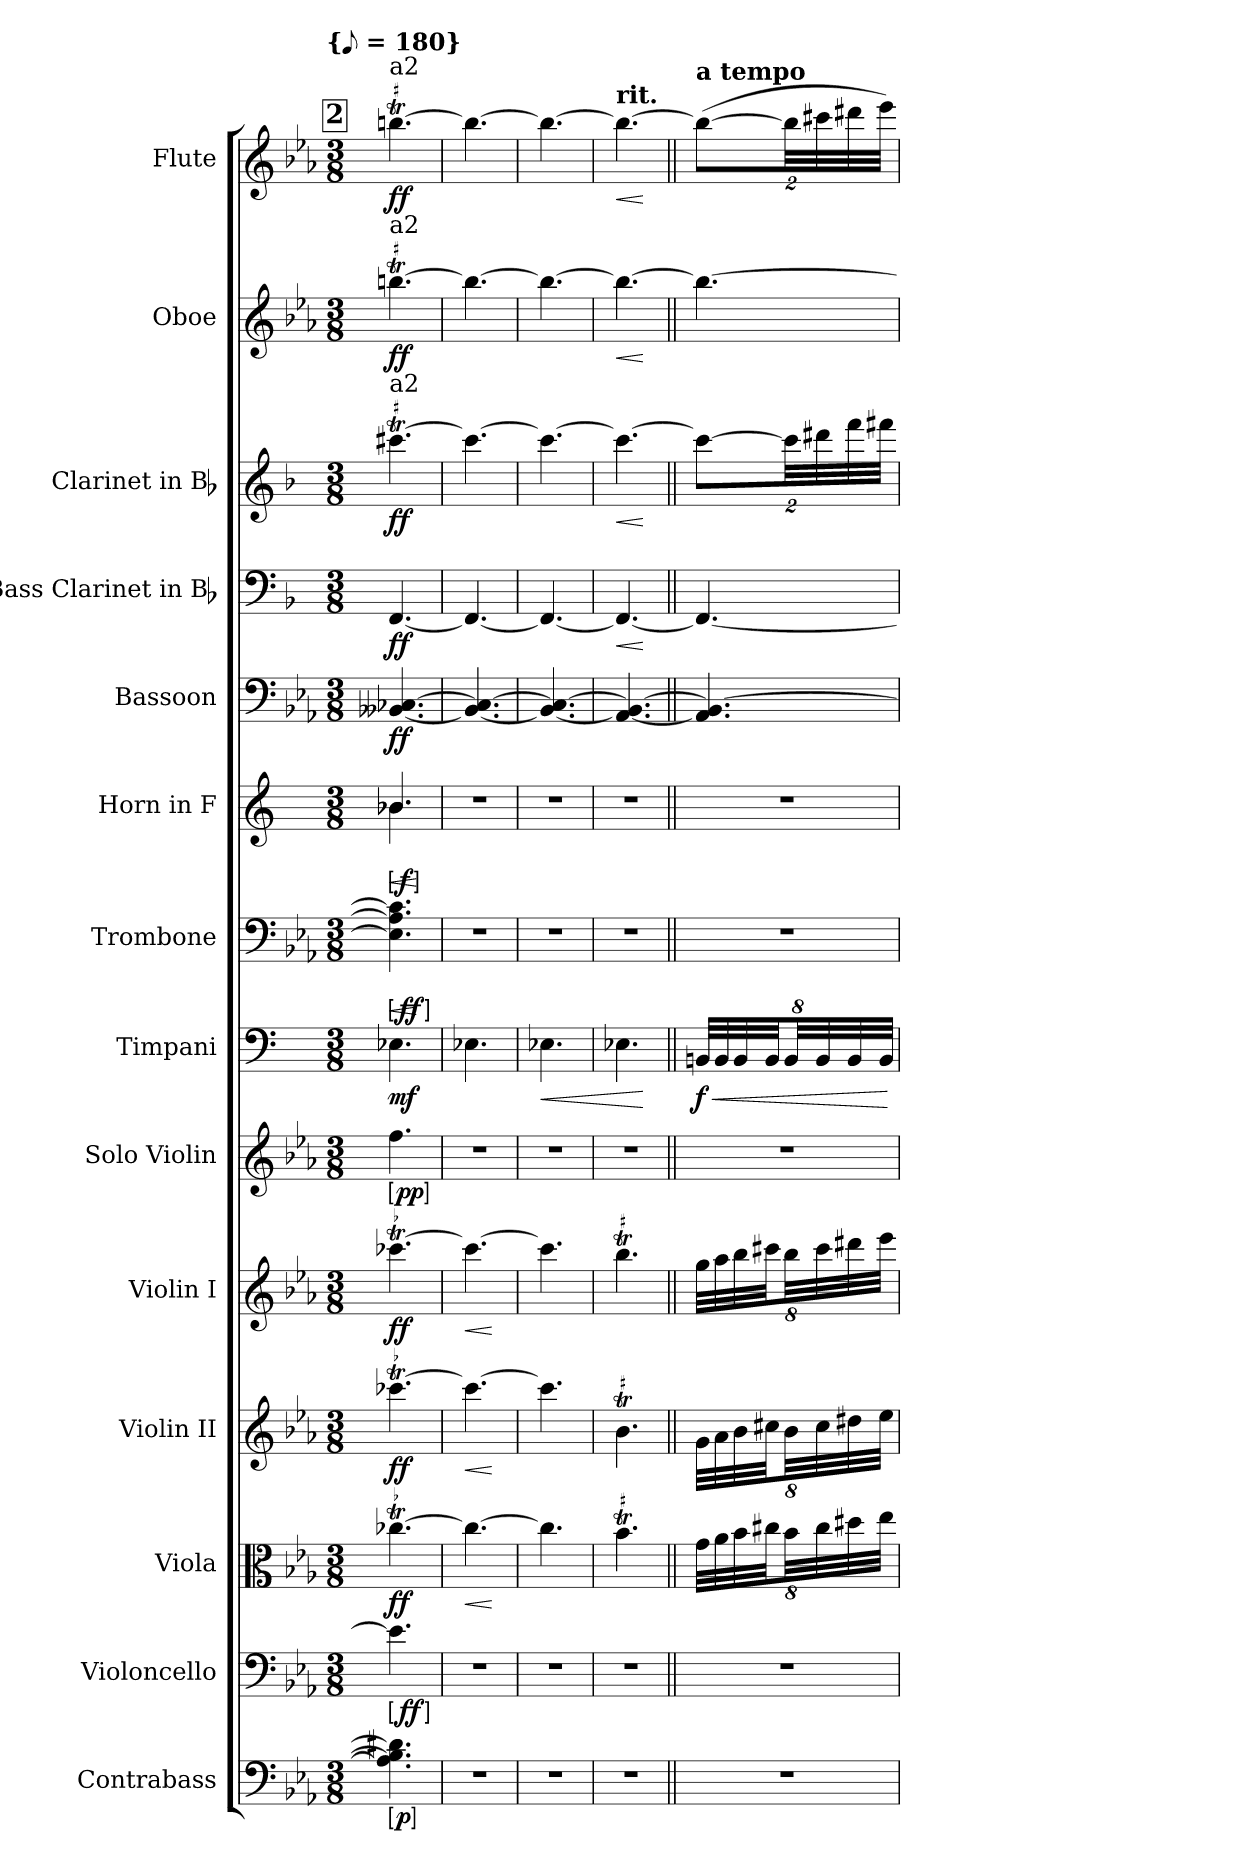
**kern	**dynam	**kern	**dynam	**kern	**dynam	**kern	**dynam	**kern	**dynam	**kern	**dynam	**kern	**dynam	**kern	**dynam	**kern	**dynam	**kern	**dynam	**kern	**dynam	**kern	**dynam	**kern	**dynam	**kern	**dynam
*part14	*part14	*part13	*part13	*part12	*part12	*part11	*part11	*part10	*part10	*part9	*part9	*part8	*part8	*part7	*part7	*part6	*part6	*part5	*part5	*part4	*part4	*part3	*part3	*part2	*part2	*part1	*part1
*staff14	*staff14	*staff13	*staff13	*staff12	*staff12	*staff11	*staff11	*staff10	*staff10	*staff9	*staff9	*staff8	*staff8	*staff7	*staff7	*staff6	*staff6	*staff5	*staff5	*staff4	*staff4	*staff3	*staff3	*staff2	*staff2	*staff1	*staff1
*I"Contrabass	*	*I"Violoncello	*	*I"Viola	*	*I"Violin II	*	*I"Violin I	*	*I"Solo Violin	*	*I"Timpani	*	*I"Trombone	*	*I"Horn in F	*	*I"Bassoon	*	*I"Bass Clarinet in Bb	*	*I"Clarinet in Bb	*	*I"Oboe	*	*I"Flute	*
*I'cb	*	*I'vc	*	*I'vla	*	*I'vn	*	*I'vn	*	*I'vn	*	*I'timp	*	*I'tn	*	*	*	*I'bn	*	*I'b-cl	*	*I'cl	*	*I'ob	*	*I'fl	*
*clefF4	*	*clefF4	*	*clefC3	*	*clefG2	*	*clefG2	*	*clefG2	*	*clefF4	*	*clefF4	*	*clefG2	*	*clefF4	*	*clefF4	*	*clefG2	*	*clefG2	*	*clefG2	*
*ITrd7c12	*	*	*	*	*	*	*	*	*	*	*	*	*	*	*	*ITrd4c7	*	*	*	*ITrd1c2	*	*ITrd1c2	*	*	*	*	*
*k[b-e-a-]	*	*k[b-e-a-]	*	*k[b-e-a-]	*	*k[b-e-a-]	*	*k[b-e-a-]	*	*k[b-e-a-]	*	*k[]	*	*k[b-e-a-]	*	*k[b-]	*	*k[b-e-a-]	*	*k[b-e-a-]	*	*k[b-e-a-]	*	*k[b-e-a-]	*	*k[b-e-a-]	*
*E-:	*	*E-:	*	*E-:	*	*E-:	*	*E-:	*	*E-:	*	*C:	*	*E-:	*	*F:	*	*E-:	*	*E-:	*	*E-:	*	*E-:	*	*E-:	*
!!LO:TX:omd:t={[8th] = 180}
*M3/8	*	*M3/8	*	*M3/8	*	*M3/8	*	*M3/8	*	*M3/8	*	*M3/8	*	*M3/8	*	*M3/8	*	*M3/8	*	*M3/8	*	*M3/8	*	*M3/8	*	*M3/8	*
*MM90	*	*MM90	*	*MM90	*	*MM90	*	*MM90	*	*MM90	*	*MM90	*	*MM90	*	*MM90	*	*MM90	*	*MM90	*	*MM90	*	*MM90	*	*MM90	*
!!LO:REH:place=s1:t=2
=63	=63	=63	=63	=63	=63	=63	=63	=63	=63	=63	=63	=63	=63	=63	=63	=63	=63	=63	=63	=63	=63	=63	=63	=63	=63	=63	=63
!	!	!	!	!	!	!	!	!	!	!	!	!	!	!	!	!	!	!	!	!	!	!	!	!	!	!LO:TX:a:t=a2	!
!	!	!	!	!	!	!	!	!	!	!	!	!	!	!	!	!	!	!	!	!	!	!	!	!LO:TX:a:t=a2	!	!	!
!	!	!	!	!	!	!	!	!	!	!	!	!	!	!	!	!	!	!	!	!	!	!LO:TX:a:t=a2	!	!	!	!	!
!	!LO:DY:ed=brack	!	!LO:DY:ed=brack	!LO:TR:acc=-	!	!LO:TR:acc=-	!	!LO:TR:acc=-	!	!	!LO:DY:ed=brack	!	!	!	!LO:HP:b	!	!LO:HP:b	!	!	!	!	!LO:TR:acc=#	!	!LO:TR:acc=#	!	!LO:TR:acc=#	!
*	*	*	*	*	*	*	*	*	*	*	*	*	*	*	*	*^	*	*	*	*	*	*	*	*	*	*	*
!	!	!	!	!	!	!	!	!	!	!	!	!	!	!	!LO:DY:n=1:ed=brack	!	!	!LO:DY:n=1:ed=brack	!	!	!	!	!	!	!	!	!	!
4.AAn] 4.BBn] 4.D#X]	p	4.e-]	ff	[4.cc-XT	ff	[4.ccc-XT	ff	[4.ccc-XT	ff	4.ff	pp	4.E-X	mf	4.E-] 4.A-] 4.c]	< ff	4.e-X	4.e-X	< f	[4.BB--X [4.C-X	ff	[4.EE-	ff	[4.bbnT	ff	[4.bbnT	ff	[4.bbnT	ff
*	*	*	*	*	*	*	*	*	*	*	*	*	*	*	*	*v	*v	*	*	*	*	*	*	*	*	*	*	*
.	.	.	.	.	.	.	.	.	.	.	.	.	.	.	[	.	[	.	.	.	.	.	.	.	.	.	.
=64	=64	=64	=64	=64	=64	=64	=64	=64	=64	=64	=64	=64	=64	=64	=64	=64	=64	=64	=64	=64	=64	=64	=64	=64	=64	=64	=64
!	!	!	!	!	!LO:HP:b	!	!LO:HP:b	!	!LO:HP:b	!	!	!	!	!	!	!	!	!	!	!	!	!	!	!	!	!	!
8%3r	.	8%3r	.	4.cc-_	<	4.ccc-_	<	4.ccc-_	<	8%3r	.	4.E-X	.	8%3r	.	8%3r	.	4.BB--_ 4.C-_	.	4.EE-_	.	4.bb_	.	4.bb_	.	4.bb_	.
.	.	.	.	.	[	.	[	.	[	.	.	.	.	.	.	.	.	.	.	.	.	.	.	.	.	.	.
=65	=65	=65	=65	=65	=65	=65	=65	=65	=65	=65	=65	=65	=65	=65	=65	=65	=65	=65	=65	=65	=65	=65	=65	=65	=65	=65	=65
!	!	!	!	!	!	!	!	!	!	!	!	!	!LO:HP:b	!	!	!	!	!	!	!	!	!	!	!	!	!	!
8%3r	.	8%3r	.	4.cc-TTT]	.	4.ccc-TTT]	.	4.ccc-TTT]	.	8%3r	.	4.E-X	<	8%3r	.	8%3r	.	4.BB--_ 4.C-_	.	4.EE-_	.	4.bb_	.	4.bb_	.	4.bb_	.
=66	=66	=66	=66	=66	=66	=66	=66	=66	=66	=66	=66	=66	=66	=66	=66	=66	=66	=66	=66	=66	=66	=66	=66	=66	=66	=66	=66
*k[]	*	*k[]	*	*k[]	*	*k[]	*	*k[]	*	*k[]	*	*k[]	*	*k[]	*	*k[b-]	*	*k[]	*	*k[b-e-]	*	*k[b-e-]	*	*k[]	*	*k[]	*
*C:	*	*C:	*	*C:	*	*C:	*	*C:	*	*C:	*	*C:	*	*C:	*	*F:	*	*C:	*	*B-:	*	*B-:	*	*C:	*	*C:	*
!	!	!	!	!	!	!	!	!	!	!	!	!	!	!	!	!	!	!	!	!	!	!	!	!	!	!LO:TX:a:B:t=rit.	!
!	!	!	!	!LO:TR:acc=#	!	!LO:TR:acc=#	!	!LO:TR:acc=#	!	!	!	!	!	!	!	!	!	!	!	!	!LO:HP:b	!	!LO:HP:b	!	!LO:HP:b	!	!LO:HP:b
8%3r	.	8%3r	.	4.bT	.	4.bT	.	4.bbT	.	8%3r	.	4.E-X	.	8%3r	.	8%3r	.	4.AA_ 4.BB_	.	4.EE-_	<	4.bbTTT_	<	4.bbTTT_	<	4.bbTTT_	<
.	.	.	.	.	.	.	.	.	.	.	.	.	[	.	.	.	.	.	.	.	[	.	[	.	[	.	[
=67||	=67||	=67||	=67||	=67||	=67||	=67||	=67||	=67||	=67||	=67||	=67||	=67||	=67||	=67||	=67||	=67||	=67||	=67||	=67||	=67||	=67||	=67||	=67||	=67||	=67||	=67||	=67||
*	*	*	*	*	*	*	*	*	*	*	*	*	*	*	*	*	*	*	*	*	*	*	*	*	*	*MM126	*
!	!	!	!	!	!	!	!	!	!	!	!	!	!	!	!	!	!	!	!	!	!	!	!	!	!	!LO:TX:a:B:t=a tempo	!
!	!	!	!	!	!	!	!	!	!	!	!	!	!LO:HP:b	!	!	!	!	!	!	!	!	!	!	!	!	!	!
8%3r	.	8%3r	.	64%3gLLL	.	64%3gLLL	.	64%3ggLLL	.	8%3r	.	64%3BBnLLL	< f	8%3r	.	8%3r	.	4.AA] 4.BB_	.	4.EE-_	.	16%3bbL_	.	4.bb_	.	(16%3bbL_	.
.	.	.	.	64%3a	.	64%3a	.	64%3aa	.	.	.	64%3BB	.	.	.	.	.	.	.	.	.	.	.	.	.	.	.
.	.	.	.	64%3b	.	64%3b	.	64%3bb	.	.	.	64%3BB	.	.	.	.	.	.	.	.	.	.	.	.	.	.	.
.	.	.	.	64%3cc#XJJ	.	64%3cc#XJJ	.	64%3ccc#XJJ	.	.	.	64%3BBJJ	.	.	.	.	.	.	.	.	.	.	.	.	.	.	.
.	.	.	.	64%3bLL	.	64%3bLL	.	64%3bbLL	.	.	.	64%3BBLL	.	.	.	.	.	.	.	.	.	64%3bbLL]	.	.	.	64%3bbLL]	.
.	.	.	.	64%3cc#	.	64%3cc#	.	64%3ccc#	.	.	.	64%3BB	.	.	.	.	.	.	.	.	.	64%3ccc#X	.	.	.	64%3ccc#X	.
.	.	.	.	64%3dd#X	.	64%3dd#X	.	64%3ddd#X	.	.	.	64%3BB	.	.	.	.	.	.	.	.	.	64%3eee-	.	.	.	64%3ddd#X	.
.	.	.	.	64%3eeJJJ	.	64%3eeJJJ	.	64%3eeeJJJ	.	.	.	64%3BBJJJ	.	.	.	.	.	.	.	.	.	64%3eeenJJJ	.	.	.	64%3eeeJJJ)	.
.	.	.	.	.	.	.	.	.	.	.	.	.	[	.	.	.	.	.	.	.	.	.	.	.	.	.	.
=	=	=	=	=	=	=	=	=	=	=	=	=	=	=	=	=	=	=	=	=	=	=	=	=	=	=	=
*-	*-	*-	*-	*-	*-	*-	*-	*-	*-	*-	*-	*-	*-	*-	*-	*-	*-	*-	*-	*-	*-	*-	*-	*-	*-	*-	*-
